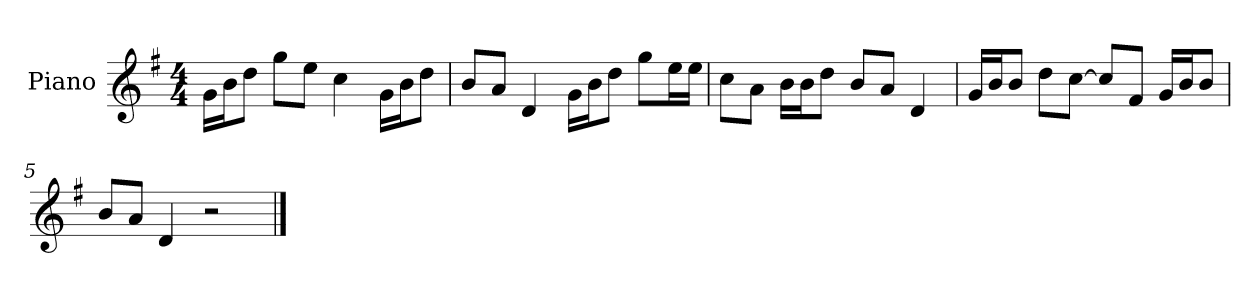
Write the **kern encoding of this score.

**kern
*part1
*staff1
*I"Piano
*I'P-no
*clefG2
*k[f#]
*M4/4
*MM90
=1
16g\LL
16b\J
8dd\J
8gg\L
8ee\J
4cc\
16g\LL
16b\J
8dd\J
=2
8b/L
8a/J
4d/
16g\LL
16b\J
8dd\J
8gg\L
16ee\L
16ee\JJ
=3
8cc\L
8a\J
16b\LL
16b\J
8dd\J
8b/L
8a/J
4d/
=4
16g/LL
16b/J
8b/J
8dd\L
[8cc\J
8cc/L]
8f#/J
16g/LL
16b/J
8b/J
=5
8b/L
8a/J
4d/
2r
==
*-
